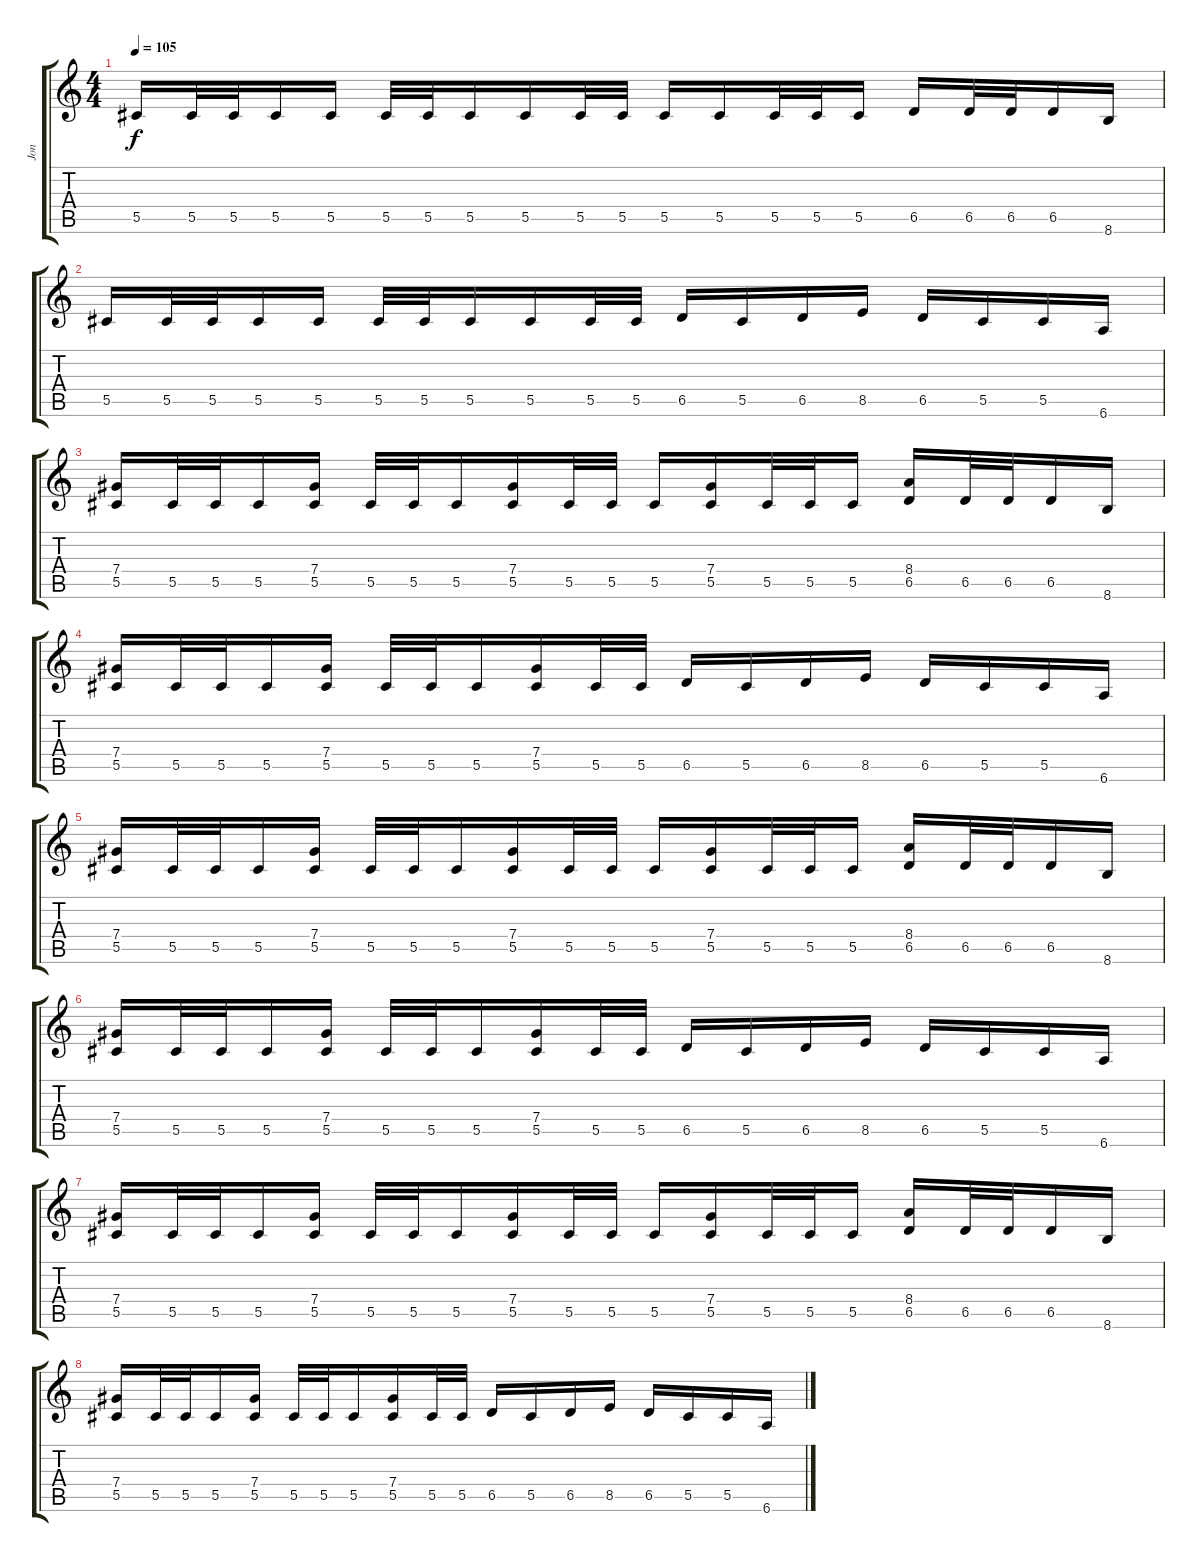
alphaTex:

\track ("Jon" "Jon") {instrument distortionguitar}
\staff {score tabs}
\tuning (Eb4 Bb3 Gb3 Db3 Ab2 Eb2) {hide}
\ts (4 4)
\tempo 105
\clef g2
\ks c
5.5.16{dy f} 5.5.32 5.5.32 5.5.16 5.5.16 5.5.32 5.5.32 5.5.16 5.5.16 5.5.32 5.5.32 5.5.16 5.5.16 5.5.32 5.5.32 5.5.16 6.5.16 6.5.32 6.5.32 6.5.16 8.6.16 |
5.5.16 5.5.32 5.5.32 5.5.16 5.5.16 5.5.32 5.5.32 5.5.16 5.5.16 5.5.32 5.5.32 6.5.16 5.5.16 6.5.16 8.5.16 6.5.16 5.5.16 5.5.16 6.6.16 |
(7.4 5.5).16 5.5.32 5.5.32 5.5.16 (7.4 5.5).16 5.5.32 5.5.32 5.5.16 (7.4 5.5).16 5.5.32 5.5.32 5.5.16 (7.4 5.5).16 5.5.32 5.5.32 5.5.16 (8.4 6.5).16 6.5.32 6.5.32 6.5.16 8.6.16 |
(7.4 5.5).16 5.5.32 5.5.32 5.5.16 (7.4 5.5).16 5.5.32 5.5.32 5.5.16 (7.4 5.5).16 5.5.32 5.5.32 6.5.16 5.5.16 6.5.16 8.5.16 6.5.16 5.5.16 5.5.16 6.6.16 |
(7.4 5.5).16 5.5.32 5.5.32 5.5.16 (7.4 5.5).16 5.5.32 5.5.32 5.5.16 (7.4 5.5).16 5.5.32 5.5.32 5.5.16 (7.4 5.5).16 5.5.32 5.5.32 5.5.16 (8.4 6.5).16 6.5.32 6.5.32 6.5.16 8.6.16 |
(7.4 5.5).16 5.5.32 5.5.32 5.5.16 (7.4 5.5).16 5.5.32 5.5.32 5.5.16 (7.4 5.5).16 5.5.32 5.5.32 6.5.16 5.5.16 6.5.16 8.5.16 6.5.16 5.5.16 5.5.16 6.6.16 |
(7.4 5.5).16 5.5.32 5.5.32 5.5.16 (7.4 5.5).16 5.5.32 5.5.32 5.5.16 (7.4 5.5).16 5.5.32 5.5.32 5.5.16 (7.4 5.5).16 5.5.32 5.5.32 5.5.16 (8.4 6.5).16 6.5.32 6.5.32 6.5.16 8.6.16 |
(7.4 5.5).16 5.5.32 5.5.32 5.5.16 (7.4 5.5).16 5.5.32 5.5.32 5.5.16 (7.4 5.5).16 5.5.32 5.5.32 6.5.16 5.5.16 6.5.16 8.5.16 6.5.16 5.5.16 5.5.16 6.6.16
